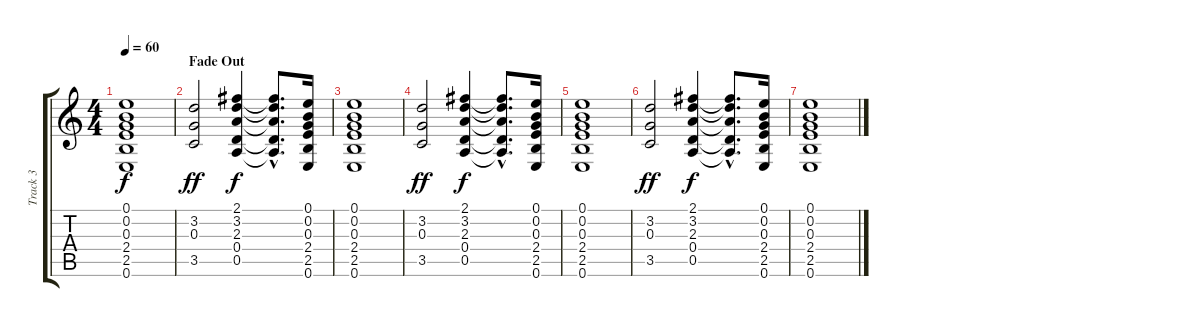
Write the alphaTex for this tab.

\track ("Track 3" "Track 3") {instrument overdrivenguitar}
\staff {score tabs}
\tuning (E4 B3 G3 D3 A2 E2) {hide}
\ts (4 4)
\tempo 60
\clef g2
\ks c
(0.1 0.2 0.3 2.4 2.5 0.6).1{dy f} |
\section ("" "Fade Out")
(3.2 0.3 3.5).2{dy ff volume 13} (2.1 3.2 2.3 0.4 0.5).4{dy f} (2.1{hac t} 3.2{hac t} 2.3{hac t} 0.4{hac t} 0.5{hac t}).8{d} (0.1 0.2 0.3 2.4 2.5 0.6).16 |
(0.1 0.2 0.3 2.4 2.5 0.6).1{volume 11} |
(3.2 0.3 3.5).2{dy ff volume 8} (2.1 3.2 2.3 0.4 0.5).4{dy f} (2.1{hac t} 3.2{hac t} 2.3{hac t} 0.4{hac t} 0.5{hac t}).8{d} (0.1 0.2 0.3 2.4 2.5 0.6).16 |
(0.1 0.2 0.3 2.4 2.5 0.6).1{volume 5} |
(3.2 0.3 3.5).2{dy ff volume 2} (2.1 3.2 2.3 0.4 0.5).4{dy f} (2.1{hac t} 3.2{hac t} 2.3{hac t} 0.4{hac t} 0.5{hac t}).8{d} (0.1 0.2 0.3 2.4 2.5 0.6).16 |
(0.1 0.2 0.3 2.4 2.5 0.6).1{volume 0}
